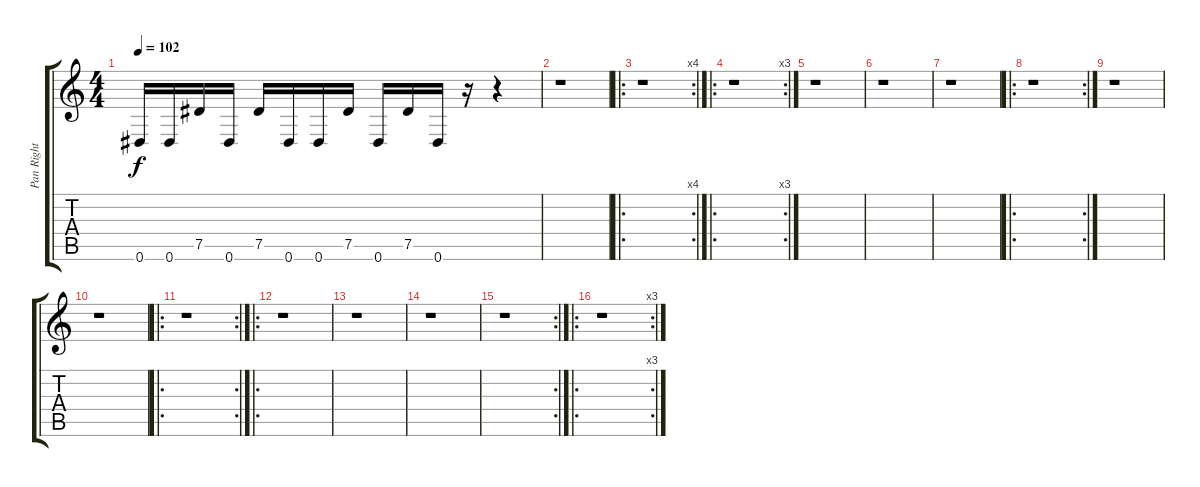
\track ("Pan Right Guitar" "Pan Right ") {instrument distortionguitar}
\staff {score tabs}
\tuning (Eb4 Bb3 Gb3 Db3 Ab2 Eb2) {hide}
\ts (4 4)
\tempo 102
\clef g2
\ks c
0.6.16{dy f instrument distortionguitar} 0.6.16 7.5.16 0.6.16 7.5.16 0.6.16 0.6.16 7.5.16 0.6.16 7.5.16 0.6.16 r.16 r.4 |
r.1 |
\ro
\rc 4
r.1 |
\ro
\rc 3
r.1 |
r.1 |
r.1 |
r.1 |
\ro
\rc 2
r.1 |
r.1 |
r.1 |
\ro
\rc 2
r.1 |
\ro
r.1 |
r.1 |
r.1 |
\rc 2
r.1 |
\ro
\rc 3
r.1
